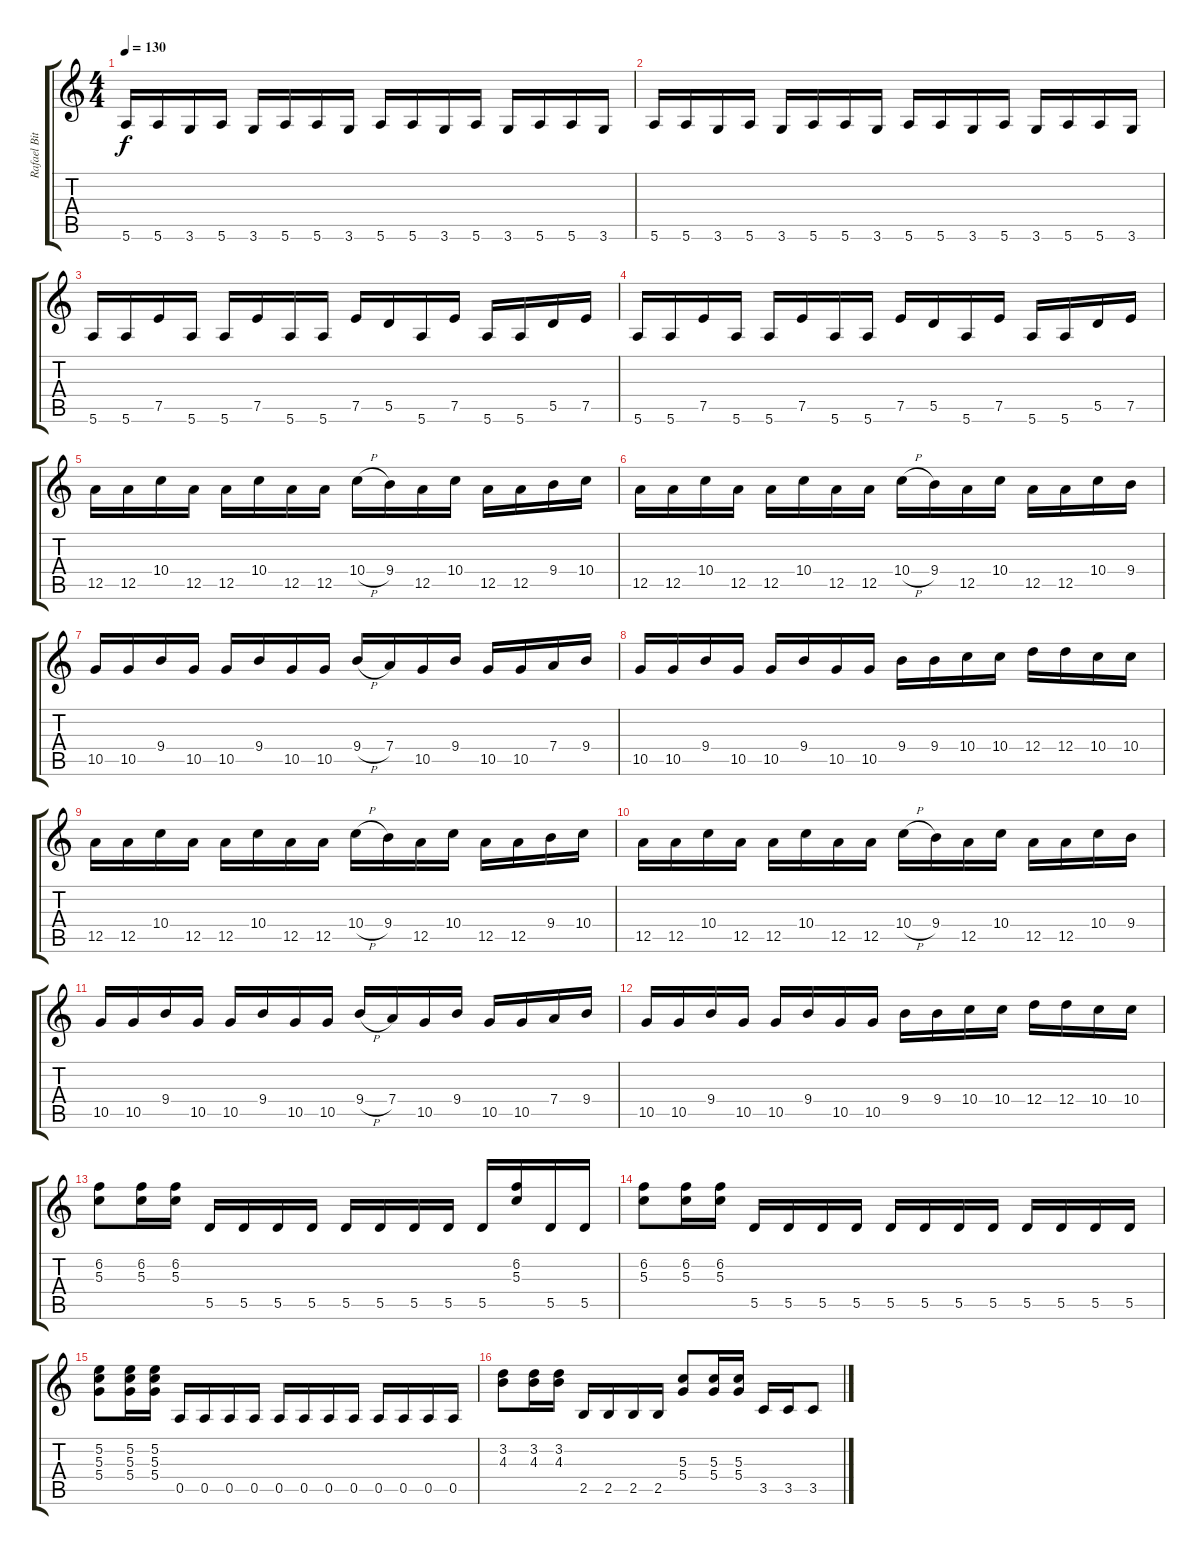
\track ("Rafael Bittencourt" "Rafael Bit") {instrument distortionguitar}
\staff {score tabs}
\tuning (E4 B3 G3 D3 A2 E2) {hide}
\ts (4 4)
\tempo 130
\clef g2
\ks c
5.6.16{dy f} 5.6.16 3.6.16 5.6.16 3.6.16 5.6.16 5.6.16 3.6.16 5.6.16 5.6.16 3.6.16 5.6.16 3.6.16 5.6.16 5.6.16 3.6.16 |
5.6.16 5.6.16 3.6.16 5.6.16 3.6.16 5.6.16 5.6.16 3.6.16 5.6.16 5.6.16 3.6.16 5.6.16 3.6.16 5.6.16 5.6.16 3.6.16 |
5.6.16 5.6.16 7.5.16 5.6.16 5.6.16 7.5.16 5.6.16 5.6.16 7.5.16 5.5.16 5.6.16 7.5.16 5.6.16 5.6.16 5.5.16 7.5.16 |
5.6.16 5.6.16 7.5.16 5.6.16 5.6.16 7.5.16 5.6.16 5.6.16 7.5.16 5.5.16 5.6.16 7.5.16 5.6.16 5.6.16 5.5.16 7.5.16 |
12.5.16 12.5.16 10.4.16 12.5.16 12.5.16 10.4.16 12.5.16 12.5.16 10.4{h}.16 9.4.16 12.5.16 10.4.16 12.5.16 12.5.16 9.4.16 10.4.16 |
12.5.16 12.5.16 10.4.16 12.5.16 12.5.16 10.4.16 12.5.16 12.5.16 10.4{h}.16 9.4.16 12.5.16 10.4.16 12.5.16 12.5.16 10.4.16 9.4.16 |
10.5.16 10.5.16 9.4.16 10.5.16 10.5.16 9.4.16 10.5.16 10.5.16 9.4{h}.16 7.4.16 10.5.16 9.4.16 10.5.16 10.5.16 7.4.16 9.4.16 |
10.5.16 10.5.16 9.4.16 10.5.16 10.5.16 9.4.16 10.5.16 10.5.16 9.4.16 9.4.16 10.4.16 10.4.16 12.4.16 12.4.16 10.4.16 10.4.16 |
12.5.16 12.5.16 10.4.16 12.5.16 12.5.16 10.4.16 12.5.16 12.5.16 10.4{h}.16 9.4.16 12.5.16 10.4.16 12.5.16 12.5.16 9.4.16 10.4.16 |
12.5.16 12.5.16 10.4.16 12.5.16 12.5.16 10.4.16 12.5.16 12.5.16 10.4{h}.16 9.4.16 12.5.16 10.4.16 12.5.16 12.5.16 10.4.16 9.4.16 |
10.5.16 10.5.16 9.4.16 10.5.16 10.5.16 9.4.16 10.5.16 10.5.16 9.4{h}.16 7.4.16 10.5.16 9.4.16 10.5.16 10.5.16 7.4.16 9.4.16 |
10.5.16 10.5.16 9.4.16 10.5.16 10.5.16 9.4.16 10.5.16 10.5.16 9.4.16 9.4.16 10.4.16 10.4.16 12.4.16 12.4.16 10.4.16 10.4.16 |
(6.2 5.3).8 (6.2 5.3).16 (6.2 5.3).16 5.5.16 5.5.16 5.5.16 5.5.16 5.5.16 5.5.16 5.5.16 5.5.16 5.5.16 (6.2 5.3).16 5.5.16 5.5.16 |
(6.2 5.3).8 (6.2 5.3).16 (6.2 5.3).16 5.5.16 5.5.16 5.5.16 5.5.16 5.5.16 5.5.16 5.5.16 5.5.16 5.5.16 5.5.16 5.5.16 5.5.16 |
(5.2 5.3 5.4).8 (5.2 5.3 5.4).16 (5.2 5.3 5.4).16 0.5.16 0.5.16 0.5.16 0.5.16 0.5.16 0.5.16 0.5.16 0.5.16 0.5.16 0.5.16 0.5.16 0.5.16 |
(3.2 4.3).8 (3.2 4.3).16 (3.2 4.3).16 2.5.16 2.5.16 2.5.16 2.5.16 (5.3 5.4).8 (5.3 5.4).16 (5.3 5.4).16 3.5.16 3.5.16 3.5.8
